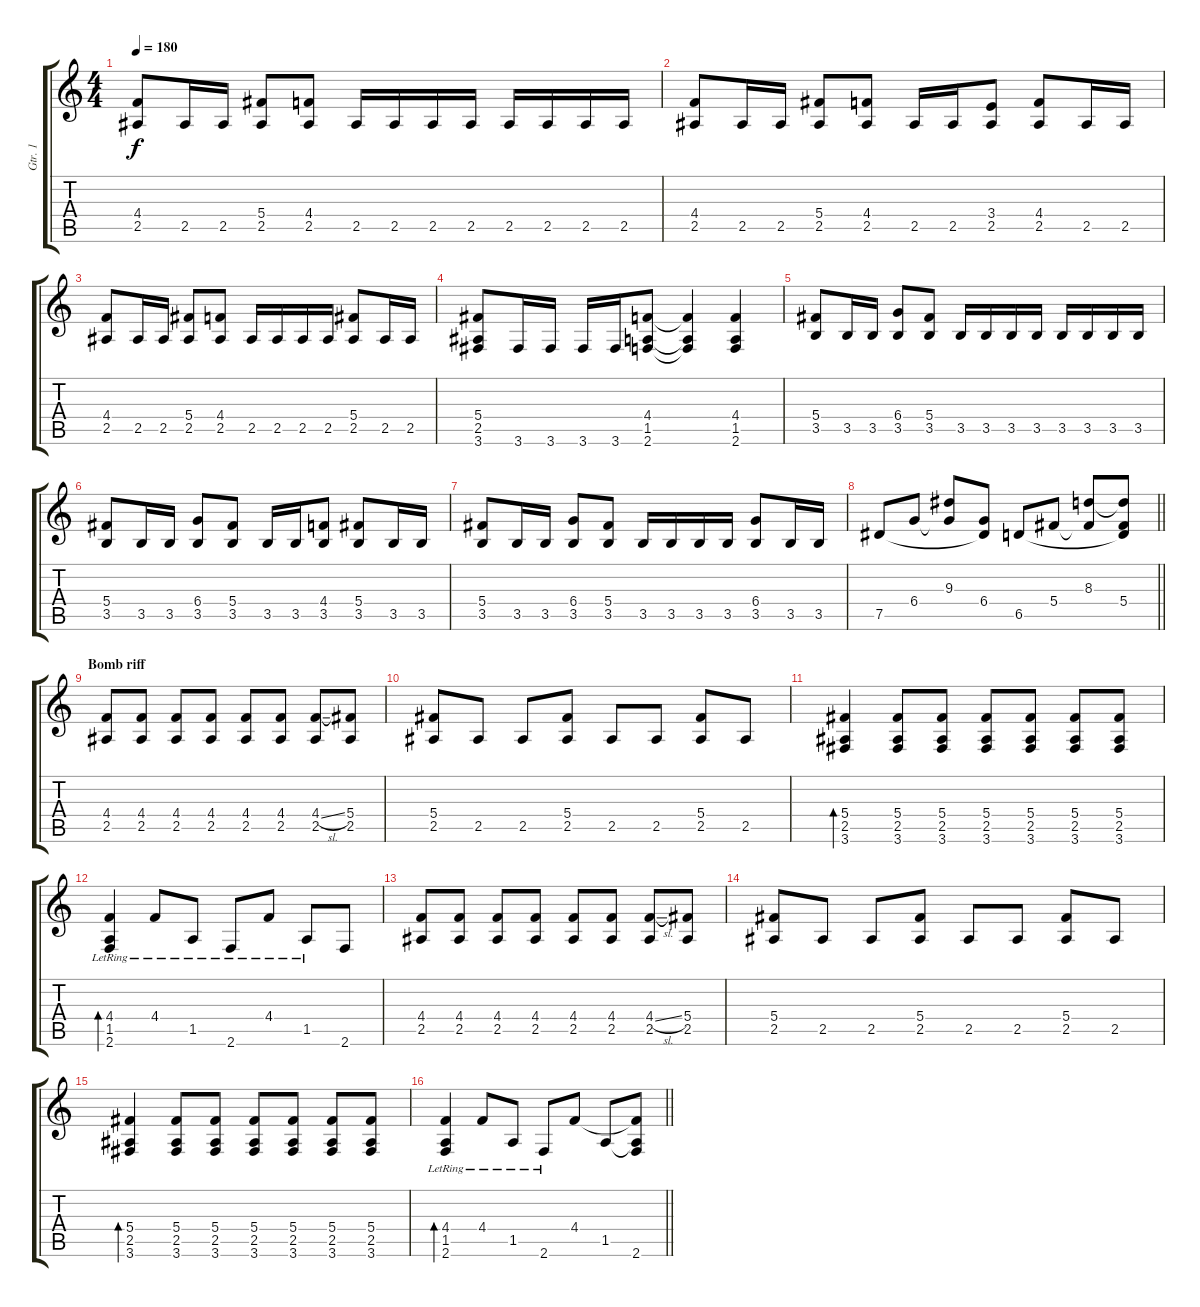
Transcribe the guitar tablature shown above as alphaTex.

\track ("Gtr. 1" "Gtr. 1") {instrument distortionguitar}
\staff {score tabs}
\tuning (Eb4 Bb3 Gb3 Db3 Ab2 Eb2) {hide}
\ts (4 4)
\tempo 180
\clef g2
\ks c
(4.4 2.5).8{dy f} 2.5.16 2.5.16 (5.4 2.5).8 (4.4 2.5).8 2.5.16 2.5.16 2.5.16 2.5.16 2.5.16 2.5.16 2.5.16 2.5.16 |
(4.4 2.5).8 2.5.16 2.5.16 (5.4 2.5).8 (4.4 2.5).8 2.5.16 2.5.16 (3.4 2.5).8 (4.4 2.5).8 2.5.16 2.5.16 |
(4.4 2.5).8 2.5.16 2.5.16 (5.4 2.5).8 (4.4 2.5).8 2.5.16 2.5.16 2.5.16 2.5.16 (5.4 2.5).8 2.5.16 2.5.16 |
(5.4 2.5 3.6).8 3.6.16 3.6.16 3.6.16 3.6.16 (4.4 1.5 2.6).8 (4.4{t} 1.5{t} 2.6{t}).4 (4.4 1.5 2.6).4 |
(5.4 3.5).8 3.5.16 3.5.16 (6.4 3.5).8 (5.4 3.5).8 3.5.16 3.5.16 3.5.16 3.5.16 3.5.16 3.5.16 3.5.16 3.5.16 |
(5.4 3.5).8 3.5.16 3.5.16 (6.4 3.5).8 (5.4 3.5).8 3.5.16 3.5.16 (4.4 3.5).8 (5.4 3.5).8 3.5.16 3.5.16 |
(5.4 3.5).8 3.5.16 3.5.16 (6.4 3.5).8 (5.4 3.5).8 3.5.16 3.5.16 3.5.16 3.5.16 (6.4 3.5).8 3.5.16 3.5.16 |
\barLineRight lightlight
7.5.8 6.4.8 (9.3 6.4{t}).8 (6.4 7.5{t}).8 6.5.8 5.4.8 (8.3 5.4{t}).8 (8.3{t} 5.4 6.5{t}).8 |
\section ("" "Bomb riff")
(4.4 2.5).8 (4.4 2.5).8 (4.4 2.5).8 (4.4 2.5).8 (4.4 2.5).8 (4.4 2.5).8 (4.4{sl} 2.5).8 (5.4 2.5).8 |
(5.4 2.5).8 2.5.8 2.5.8 (5.4 2.5).8 2.5.8 2.5.8 (5.4 2.5).8 2.5.8 |
(5.4 2.5 3.6).4{bd 60} (5.4 2.5 3.6).8 (5.4 2.5 3.6).8 (5.4 2.5 3.6).8 (5.4 2.5 3.6).8 (5.4 2.5 3.6).8 (5.4 2.5 3.6).8 |
(4.4 1.5{lr} 2.6{lr}).4{bd 60} 4.4{lr}.8 1.5{lr}.8 2.6{lr}.8 4.4{lr}.8 1.5{lr}.8 2.6.8 |
(4.4 2.5).8 (4.4 2.5).8 (4.4 2.5).8 (4.4 2.5).8 (4.4 2.5).8 (4.4 2.5).8 (4.4{sl} 2.5).8 (5.4 2.5).8 |
(5.4 2.5).8 2.5.8 2.5.8 (5.4 2.5).8 2.5.8 2.5.8 (5.4 2.5).8 2.5.8 |
(5.4 2.5 3.6).4{bd 60} (5.4 2.5 3.6).8 (5.4 2.5 3.6).8 (5.4 2.5 3.6).8 (5.4 2.5 3.6).8 (5.4 2.5 3.6).8 (5.4 2.5 3.6).8 |
\barLineRight lightlight
(4.4 1.5{lr} 2.6{lr}).4{bd 60} 4.4{lr}.8 1.5{lr}.8 2.6{lr}.8 4.4.8 1.5.8 (4.4{t} 1.5{t} 2.6).8
